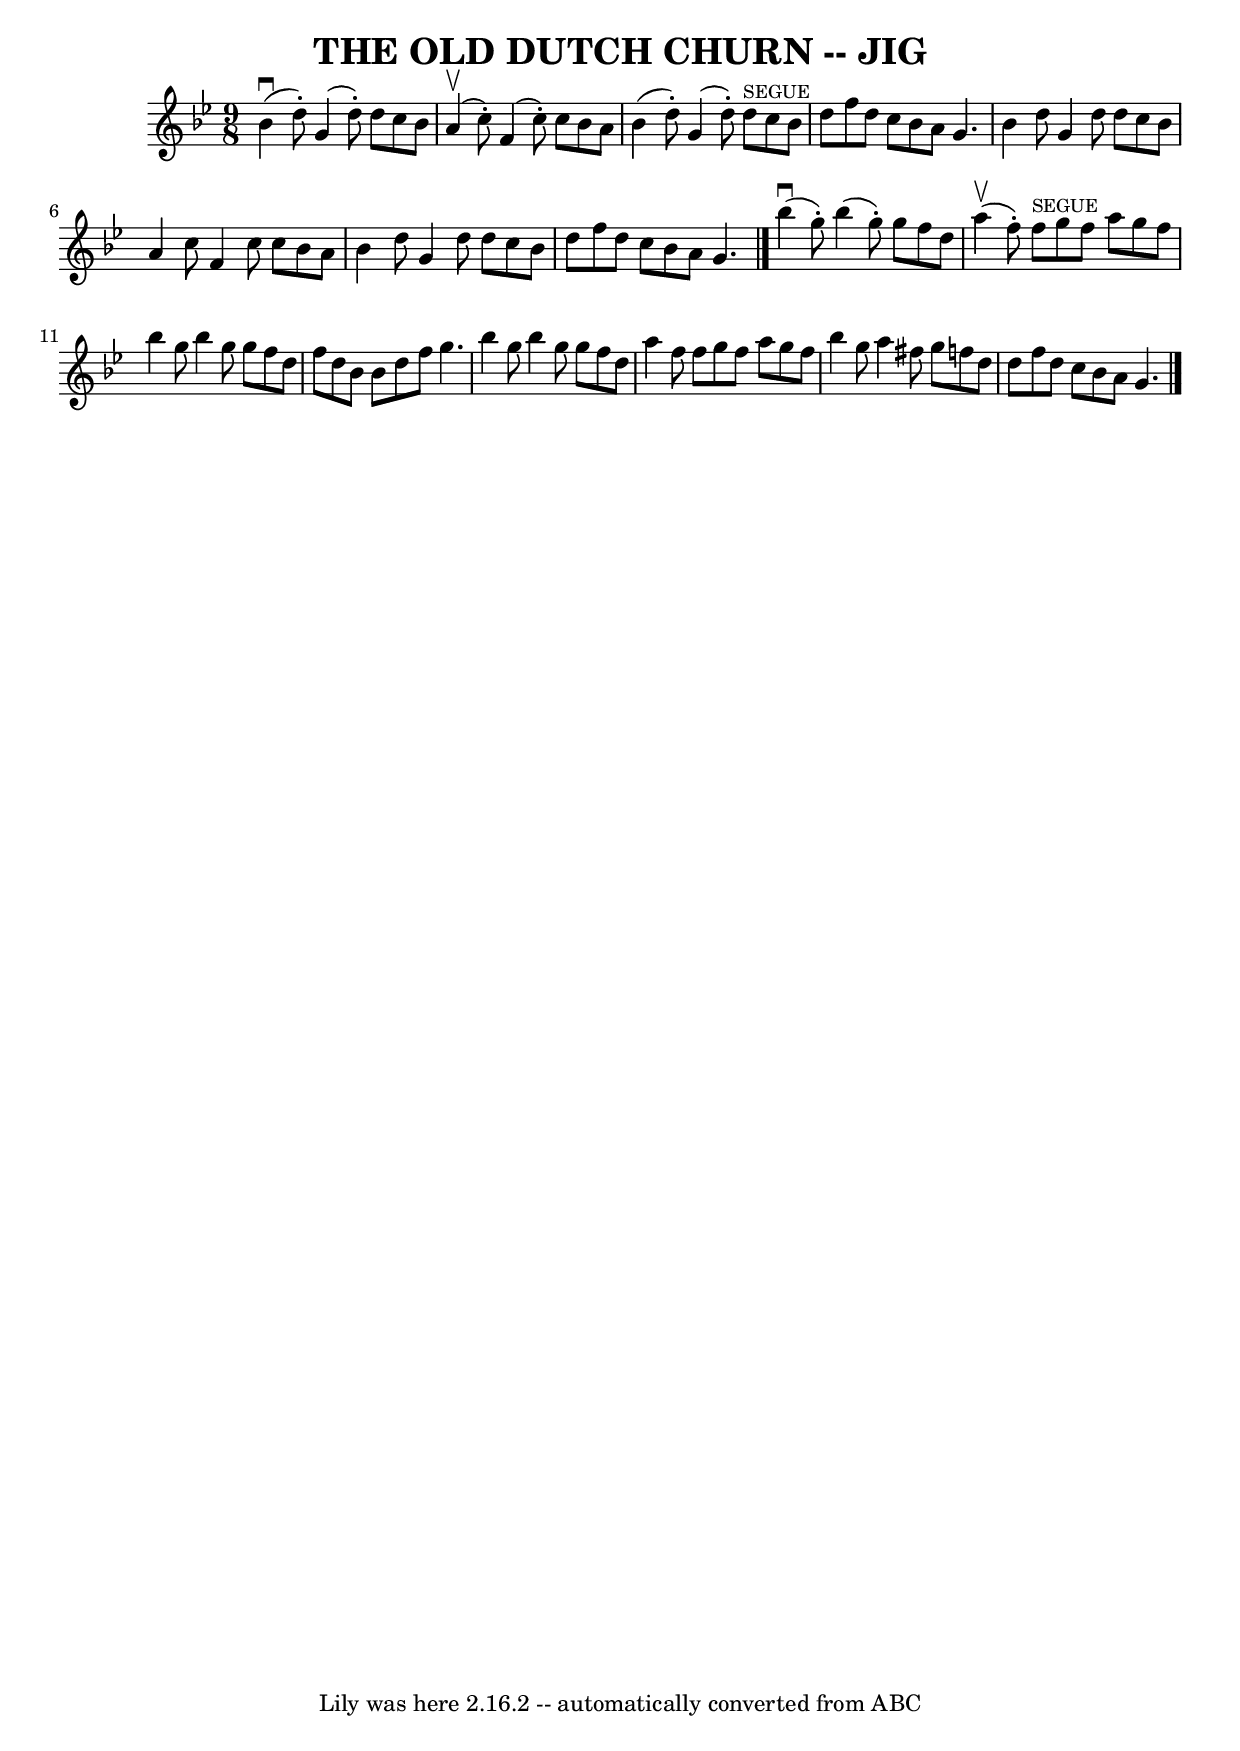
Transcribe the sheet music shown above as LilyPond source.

\version "2.16.2"
\include "Mammoth.ily"
\header {
  %% book = "Ryan's Mammoth Collection of Fiddle Tunes"
  crossRefNumber = "1"
  footnotes = ""
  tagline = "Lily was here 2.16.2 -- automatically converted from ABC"
  title = "THE OLD DUTCH CHURN -- JIG"

}
voicedefault =  {


  \time 9/8 
  \key g \minor
  bes'4 (^\downbow d''8-.) g'4 (d''8-.)  
  d''8 c''8 bes'8    |
  a'4 (^\upbow c''8-.) f'4 (c''8-.) c''8 bes'8 a'8    |
  bes'4 (d''8-.) g'4 (d''8-.) d''8^\segue c''8 bes'8    |
  d''8 f''8 d''8    
  c''8 bes'8 a'8 g'4.        |
  bes'4 d''8 g'4 d''8    
  d''8 c''8 bes'8    |
  a'4 c''8 f'4 c''8 c''8 bes'8 
  a'8    |
  bes'4 d''8 g'4 d''8 d''8 c''8 bes'8     |
  d''8 f''8 d''8 c''8 bes'8 a'8 g'4.    \bar "|."    
  bes''4 (^\downbow g''8-.) bes''4 (g''8-.) g''8 f''8    
  d''8    |
  a''4 (^\upbow f''8-.) f''8^\segue g''8    
  f''8 a''8 g''8 f''8    |
  bes''4 g''8 bes''4 g''8    
  g''8 f''8 d''8    |
  f''8 d''8 bes'8 bes'8 d''8    
  f''8 g''4.        |
  bes''4 g''8 bes''4 g''8 g''8    
  f''8 d''8    |
  a''4 f''8 f''8 g''8 f''8 a''8 g''8 
  f''8    |
  bes''4 g''8 a''4 fis''8 g''8 f''!8 d''8  |
  d''8 f''8 d''8 c''8 bes'8 a'8 g'4.    \bar "|." 
  

}

\score{
  <<

    \context Staff="default"
    {
      \voicedefault 
      
    }

  >>
  \layout {
    
  }
  \midi {
  }

}
